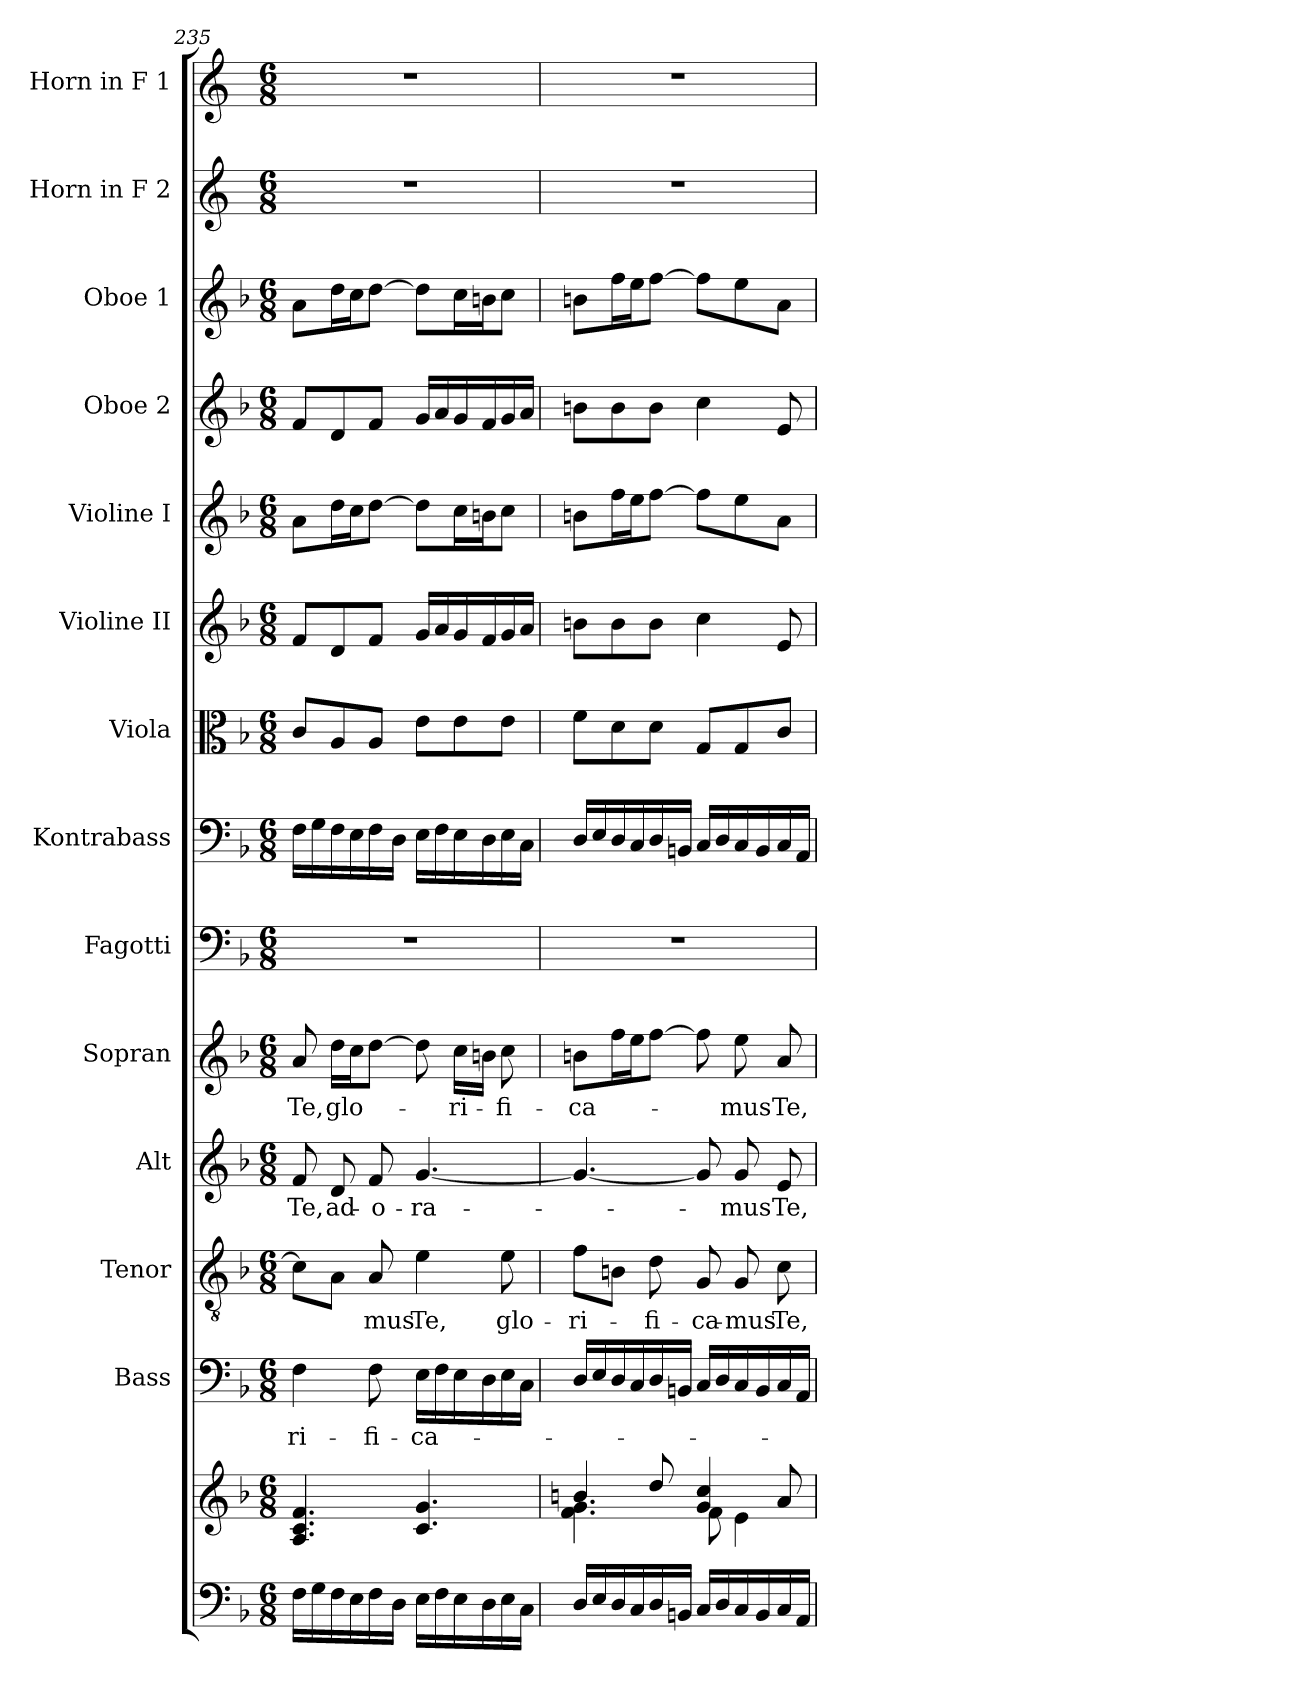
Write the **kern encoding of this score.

**kern	**kern	**kern	**text	**kern	**text	**kern	**text	**kern	**text	**kern	**kern	**kern	**kern	**kern	**kern	**kern	**kern	**kern
*part14	*part14	*part13	*part13	*part12	*part12	*part11	*part11	*part10	*part10	*part9	*part8	*part7	*part6	*part5	*part4	*part3	*part2	*part1
*staff15	*staff14	*staff13	*staff13	*staff12	*staff12	*staff11	*staff11	*staff10	*staff10	*staff9	*staff8	*staff7	*staff6	*staff5	*staff4	*staff3	*staff2	*staff1
*	*	*I"Bass	*	*I"Tenor	*	*I"Alt	*	*I"Sopran	*	*I"Fagotti	*I"Kontrabass	*I"Viola	*I"Violine II	*I"Violine I	*I"Oboe 2	*I"Oboe 1	*I"Horn in F 2	*I"Horn in F 1
*	*	*I'B.	*	*I'T.	*	*I'A.	*	*I'S.	*	*I'Fg.	*I'Kb.	*I'Vla.	*I'Vl. II	*I'Vl. I	*I'Ob. 2	*I'Ob. 1	*	*
*clefF4	*clefG2	*clefF4	*	*clefGv2	*	*clefG2	*	*clefG2	*	*clefF4	*clefF4	*clefC3	*clefG2	*clefG2	*clefG2	*clefG2	*clefG2	*clefG2
*	*	*	*	*	*	*	*	*	*	*	*ITrd7c12	*	*	*	*	*	*ITrd4c7	*ITrd4c7
*k[b-]	*k[b-]	*k[b-]	*	*k[b-]	*	*k[b-]	*	*k[b-]	*	*k[b-]	*k[b-]	*k[b-]	*k[b-]	*k[b-]	*k[b-]	*k[b-]	*k[b-]	*k[b-]
*F:	*F:	*F:	*	*F:	*	*F:	*	*F:	*	*F:	*F:	*F:	*F:	*F:	*F:	*F:	*F:	*F:
*M6/8	*M6/8	*M6/8	*	*M6/8	*	*M6/8	*	*M6/8	*	*M6/8	*M6/8	*M6/8	*M6/8	*M6/8	*M6/8	*M6/8	*M6/8	*M6/8
=235	=235	=235	=235	=235	=235	=235	=235	=235	=235	=235	=235	=235	=235	=235	=235	=235	=235	=235
!	!	!	!LO:LY:b	!	!	!	!LO:LY:b	!	!LO:LY:b	!	!	!	!	!	!	!	!	!
16F\LL	4.A/ 4.c/ 4.f/	4F\	-ri-	8c\L]	.	8f/	Te,	8a/	Te,	2.r	16FF\LL	8c/L	8f/L	8a\L	8f/L	8a\L	2.r	2.r
16G\	.	.	.	.	.	.	.	.	.	.	16GG\	.	.	.	.	.	.	.
!	!	!	!	!	!	!	!LO:LY:b	!	!LO:LY:b	!	!	!	!	!	!	!	!	!
16F\	.	.	.	8A\J	.	8d/	ad-	16dd\LL	glo-	.	16FF\	8A/	8d/	16dd\L	8d/	16dd\L	.	.
16E\	.	.	.	.	.	.	.	16cc\J	.	.	16EE\	.	.	16cc\J	.	16cc\J	.	.
!	!	!	!LO:LY:b	!	!LO:LY:b	!	!LO:LY:b	!	!	!	!	!	!	!	!	!	!	!
16F\	.	8F\	-fi-	8A/	-mus	8f/	-o-	[8dd\J	.	.	16FF\	8A/J	8f/J	[8dd\J	8f/J	[8dd\J	.	.
16D\JJ	.	.	.	.	.	.	.	.	.	.	16DD\JJ	.	.	.	.	.	.	.
!	!	!	!LO:LY:b	!	!LO:LY:b	!	!LO:LY:b	!	!	!	!	!	!	!	!	!	!	!
16E\LL	4.c/ 4.g/	16E\LL	-ca-	4e\	Te,	[4.g/	-ra-	8dd\]	.	.	16EE\LL	8e\L	16g/LL	8dd\L]	16g/LL	8dd\L]	.	.
16F\	.	16F\	.	.	.	.	.	.	.	.	16FF\	.	16a/	.	16a/	.	.	.
!	!	!	!	!	!	!	!	!	!LO:LY:b	!	!	!	!	!	!	!	!	!
16E\	.	16E\	.	.	.	.	.	16cc\LL	-ri-	.	16EE\	8e\	16g/	16cc\L	16g/	16cc\L	.	.
16D\	.	16D\	.	.	.	.	.	16bn\JJ	.	.	16DD\	.	16f/	16bn\J	16f/	16bn\J	.	.
!	!	!	!	!	!LO:LY:b	!	!	!	!LO:LY:b	!	!	!	!	!	!	!	!	!
16E\	.	16E\	.	8e\	glo-	.	.	8cc\	-fi-	.	16EE\	8e\J	16g/	8cc\J	16g/	8cc\J	.	.
16C\JJ	.	16C\JJ	.	.	.	.	.	.	.	.	16CC\JJ	.	16a/JJ	.	16a/JJ	.	.	.
=236	=236	=236	=236	=236	=236	=236	=236	=236	=236	=236	=236	=236	=236	=236	=236	=236	=236	=236
*	*^	*	*	*	*	*	*	*	*	*	*	*	*	*	*	*	*	*
!	!	!	!	!	!	!LO:LY:b	!	!	!	!LO:LY:b	!	!	!	!	!	!	!	!	!
16D/LL	4bn/	4.f\ 4.g\	16D/LL	.	8f\L	-ri-	4.g/_	.	8bn\L	-ca-	2.r	16DD/LL	8f\L	8bn\L	8bn\L	8bn\L	8bn\L	2.r	2.r
16E/	.	.	16E/	.	.	.	.	.	.	.	.	16EE/	.	.	.	.	.	.	.
16D/	.	.	16D/	.	8Bn\J	.	.	.	16ff\L	.	.	16DD/	8d\	8b\	16ff\L	8b\	16ff\L	.	.
16C/	.	.	16C/	.	.	.	.	.	16ee\J	.	.	16CC/	.	.	16ee\J	.	16ee\J	.	.
!	!	!	!	!	!	!LO:LY:b	!	!	!	!	!	!	!	!	!	!	!	!	!
16D/	8dd/	.	16D/	.	8d\	-fi-	.	.	[8ff\J	.	.	16DD/	8d\J	8b\J	[8ff\J	8b\J	[8ff\J	.	.
16BBn/JJ	.	.	16BBn/JJ	.	.	.	.	.	.	.	.	16BBBn/JJ	.	.	.	.	.	.	.
!	!	!	!	!	!	!LO:LY:b	!	!	!	!	!	!	!	!	!	!	!	!	!
16C/LL	4g/ 4cc/	8f\	16C/LL	.	8G/	-ca-	8g/]	.	8ff\]	.	.	16CC/LL	8G/L	4cc\	8ff\L]	4cc\	8ff\L]	.	.
16D/	.	.	16D/	.	.	.	.	.	.	.	.	16DD/	.	.	.	.	.	.	.
!	!	!	!	!	!	!LO:LY:b	!	!LO:LY:b	!	!LO:LY:b	!	!	!	!	!	!	!	!	!
16C/	.	4e\	16C/	.	8G/	-mus	8g/	-mus	8ee\	-mus	.	16CC/	8G/	.	8ee\	.	8ee\	.	.
16BB/	.	.	16BB/	.	.	.	.	.	.	.	.	16BBB/	.	.	.	.	.	.	.
!	!	!	!	!	!	!LO:LY:b	!	!LO:LY:b	!	!LO:LY:b	!	!	!	!	!	!	!	!	!
16C/	8a/	.	16C/	.	8c\	Te,	8e/	Te,	8a/	Te,	.	16CC/	8c/J	8e/	8a\J	8e/	8a\J	.	.
16AA/JJ	.	.	16AA/JJ	.	.	.	.	.	.	.	.	16AAA/JJ	.	.	.	.	.	.	.
*	*v	*v	*	*	*	*	*	*	*	*	*	*	*	*	*	*	*	*	*
=	=	=	=	=	=	=	=	=	=	=	=	=	=	=	=	=	=	=
*-	*-	*-	*-	*-	*-	*-	*-	*-	*-	*-	*-	*-	*-	*-	*-	*-	*-	*-
